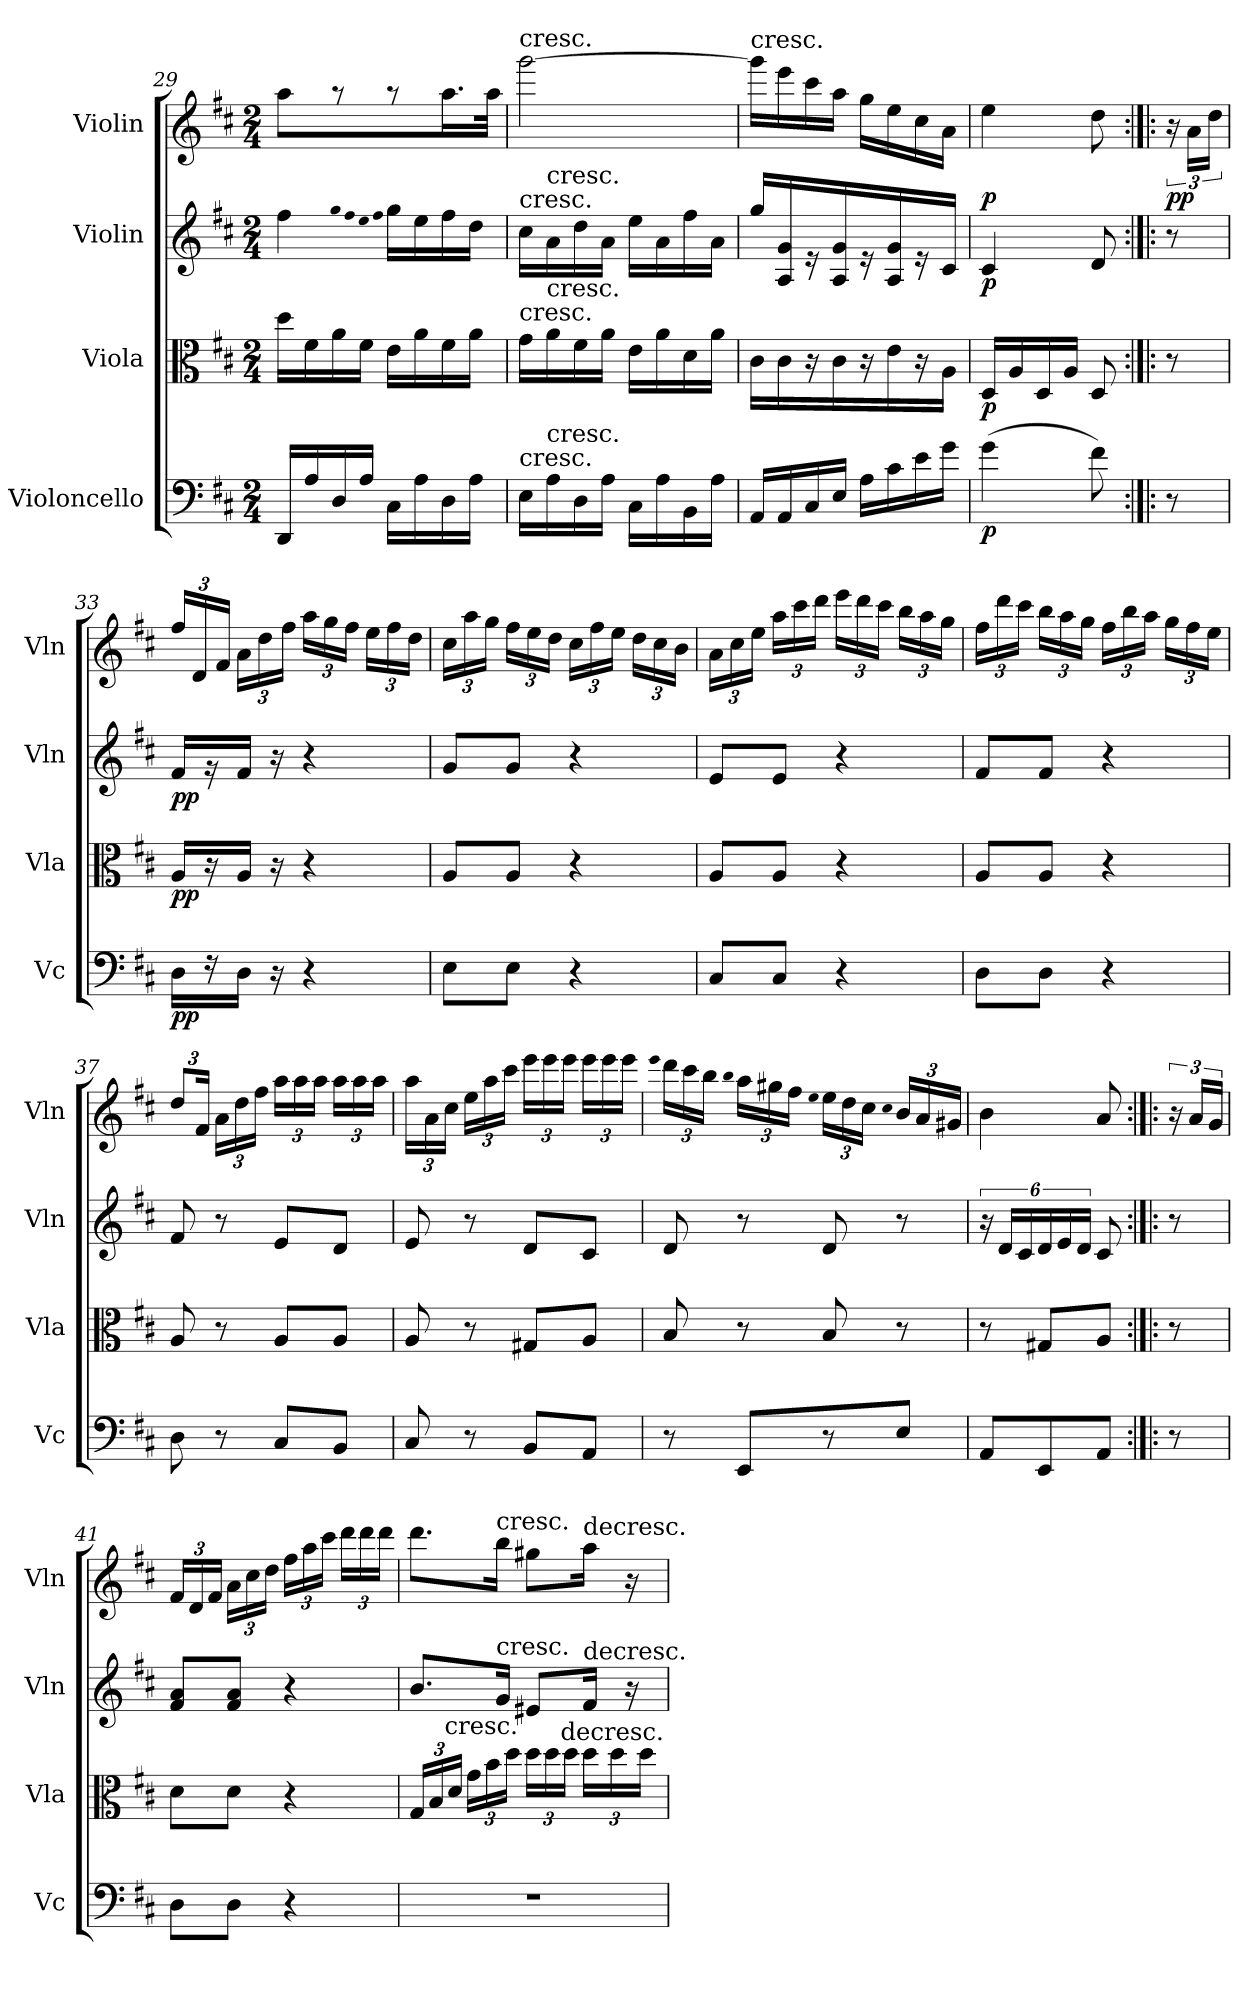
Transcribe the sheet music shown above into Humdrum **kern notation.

**kern	**dynam	**kern	**dynam	**kern	**dynam	**kern	**dynam
*part4	*part4	*part3	*part3	*part2	*part2	*part1	*part1
*staff4	*staff4	*staff3	*staff3	*staff2	*staff2	*staff1	*staff1
*I"Violoncello	*	*I"Viola	*	*I"Violin	*	*I"Violin	*
*I'Vc	*	*I'Vla	*	*I'Vln	*	*I'Vln	*
*clefF4	*	*clefC3	*	*clefG2	*	*clefG2	*
*k[f#c#]	*	*k[f#c#]	*	*k[f#c#]	*	*k[f#c#]	*
*D:	*	*D:	*	*D:	*	*D:	*
*M2/4	*	*M2/4	*	*M2/4	*	*M2/4	*
=29	=29	=29	=29	=29	=29	=29	=29
16DD/LL	.	16dd\LL	.	4ff#\	.	8aa\L	.
16A/	.	16f#\	.	.	.	.	.
16D/	.	16a\	.	.	.	8r	.
16A/JJ	.	16f#\JJ	.	.	.	.	.
.	.	.	.	qgg	.	.	.
.	.	.	.	qff#	.	.	.
.	.	.	.	qee	.	.	.
.	.	.	.	qff#	.	.	.
16C#\LL	.	16e\LL	.	16gg\LL	.	8r	.
16A\	.	16a\	.	16ee\	.	.	.
16D\	.	16f#\	.	16ff#\	.	16.aa\L	.
16A\JJ	.	16a\JJ	.	16dd\JJ	.	.	.
.	.	.	.	.	.	32aa\JJk	.
=30	=30	=30	=30	=30	=30	=30	=30
!	!	!	!	!	!	!LO:TX:t=cresc.	!
!	!	!	!	!LO:TX:t=cresc.	!	!	!
!	!	!LO:TX:t=cresc.	!	!	!	!	!
!LO:TX:t=cresc.	!	!	!	!	!	!	!
16E\LL	.	16g\LL	.	16cc#\LL	.	[2ggg\	.
!	!	!	!	!LO:TX:t=cresc.	!	!	!
!	!	!LO:TX:t=cresc.	!	!	!	!	!
!LO:TX:t=cresc.	!	!	!	!	!	!	!
16A\	.	16a\	.	16a\	.	.	.
16D\	.	16f#\	.	16dd\	.	.	.
16A\JJ	.	16a\JJ	.	16a\JJ	.	.	.
16C#\LL	.	16e\LL	.	16ee\LL	.	.	.
16A\	.	16a\	.	16a\	.	.	.
16BB\	.	16d\	.	16ff#\	.	.	.
16A\JJ	.	16a\JJ	.	16a\JJ	.	.	.
=31	=31	=31	=31	=31	=31	=31	=31
!	!	!	!	!	!	!LO:TX:t=cresc.	!
16AA/LL	.	16c#\LL	.	16gg/LL	.	16ggg\LL]	.
16AA/	.	16c#\	.	16A/ 16g/	.	16eee\	.
16C#/	.	16r	.	16r	.	16ccc#\	.
16E/JJ	.	16c#\	.	16A/ 16g/	.	16aa\JJ	.
16A\LL	.	16r	.	16r	.	16gg\LL	.
16c#\	.	16e\	.	16A/ 16g/	.	16ee\	.
16e\	.	16r	.	16r	.	16cc#\	.
16g\JJ	.	16A\JJ	.	16c#/JJ	.	16a\JJ	.
=32	=32	=32	=32	=32	=32	=32	=32
(4g\	p	16D/LL	p	4c#/	p	4ee\	p
.	.	16A/	.	.	.	.	.
.	.	16D/	.	.	.	.	.
.	.	16A/JJ	.	.	.	.	.
8f#\)	.	8D/	.	8d/	.	8dd\	.
=:|!|:	=:|!|:	=:|!|:	=:|!|:	=:|!|:	=:|!|:	=:|!|:	=:|!|:
8r	.	8r	.	8r	.	24r	pp
.	.	.	.	.	.	24a\LL	.
.	.	.	.	.	.	24dd\JJ	.
=33	=33	=33	=33	=33	=33	=33	=33
16D\LL	pp	16A/LL	pp	16f#/LL	pp	24ff#/LL	.
.	.	.	.	.	.	24d/	.
16r	.	16r	.	16r	.	.	.
.	.	.	.	.	.	24f#/JJ	.
16D\JJ	.	16A/JJ	.	16f#/JJ	.	24a\LL	.
.	.	.	.	.	.	24dd\	.
16r	.	16r	.	16r	.	.	.
.	.	.	.	.	.	24ff#\JJ	.
4r	.	4r	.	4r	.	24aa\LL	.
.	.	.	.	.	.	24gg\	.
.	.	.	.	.	.	24ff#\JJ	.
.	.	.	.	.	.	24ee\LL	.
.	.	.	.	.	.	24ff#\	.
.	.	.	.	.	.	24dd\JJ	.
=34	=34	=34	=34	=34	=34	=34	=34
8E\L	.	8A/L	.	8g/L	.	24cc#\LL	.
.	.	.	.	.	.	24aa\	.
.	.	.	.	.	.	24gg\JJ	.
8E\J	.	8A/J	.	8g/J	.	24ff#\LL	.
.	.	.	.	.	.	24ee\	.
.	.	.	.	.	.	24dd\JJ	.
4r	.	4r	.	4r	.	24cc#\LL	.
.	.	.	.	.	.	24ff#\	.
.	.	.	.	.	.	24ee\JJ	.
.	.	.	.	.	.	24dd\LL	.
.	.	.	.	.	.	24cc#\	.
.	.	.	.	.	.	24b\JJ	.
=35	=35	=35	=35	=35	=35	=35	=35
8C#/L	.	8A/L	.	8e/L	.	24a\LL	.
.	.	.	.	.	.	24cc#\	.
.	.	.	.	.	.	24ee\JJ	.
8C#/J	.	8A/J	.	8e/J	.	24aa\LL	.
.	.	.	.	.	.	24ccc#\	.
.	.	.	.	.	.	24ddd\JJ	.
4r	.	4r	.	4r	.	24eee\LL	.
.	.	.	.	.	.	24ddd\	.
.	.	.	.	.	.	24ccc#\JJ	.
.	.	.	.	.	.	24bb\LL	.
.	.	.	.	.	.	24aa\	.
.	.	.	.	.	.	24gg\JJ	.
=36	=36	=36	=36	=36	=36	=36	=36
8D\L	.	8A/L	.	8f#/L	.	24ff#\LL	.
.	.	.	.	.	.	24ddd\	.
.	.	.	.	.	.	24ccc#\JJ	.
8D\J	.	8A/J	.	8f#/J	.	24bb\LL	.
.	.	.	.	.	.	24aa\	.
.	.	.	.	.	.	24gg\JJ	.
4r	.	4r	.	4r	.	24ff#\LL	.
.	.	.	.	.	.	24bb\	.
.	.	.	.	.	.	24aa\JJ	.
.	.	.	.	.	.	24gg\LL	.
.	.	.	.	.	.	24ff#\	.
.	.	.	.	.	.	24ee\JJ	.
=37	=37	=37	=37	=37	=37	=37	=37
8D\	.	8A/	.	8f#/	.	12dd/L	.
.	.	.	.	.	.	24f#/Jk	.
8r	.	8r	.	8r	.	24a\LL	.
.	.	.	.	.	.	24dd\	.
.	.	.	.	.	.	24ff#\JJ	.
8C#/L	.	8A/L	.	8e/L	.	24aa\LL	.
.	.	.	.	.	.	24aa\	.
.	.	.	.	.	.	24aa\JJ	.
8BB/J	.	8A/J	.	8d/J	.	24aa\LL	.
.	.	.	.	.	.	24aa\	.
.	.	.	.	.	.	24aa\JJ	.
=38	=38	=38	=38	=38	=38	=38	=38
8C#/	.	8A/	.	8e/	.	24aa\LL	.
.	.	.	.	.	.	24a\	.
.	.	.	.	.	.	24cc#\JJ	.
8r	.	8r	.	8r	.	24ee\LL	.
.	.	.	.	.	.	24aa\	.
.	.	.	.	.	.	24ccc#\JJ	.
8BB/L	.	8G#X/L	.	8d/L	.	24eee\LL	.
.	.	.	.	.	.	24eee\	.
.	.	.	.	.	.	24eee\JJ	.
8AA/J	.	8A/J	.	8c#/J	.	24eee\LL	.
.	.	.	.	.	.	24eee\	.
.	.	.	.	.	.	24eee\JJ	.
=39	=39	=39	=39	=39	=39	=39	=39
.	.	.	.	.	.	qeee	.
8r	.	8B/	.	8d/	.	24ddd\LL	.
.	.	.	.	.	.	24ccc#\	.
.	.	.	.	.	.	24bb\JJ	.
.	.	.	.	.	.	qbb	.
8EE/L	.	8r	.	8r	.	24aa\LL	.
.	.	.	.	.	.	24gg#X\	.
.	.	.	.	.	.	24ff#\JJ	.
.	.	.	.	.	.	qee	.
8r	.	8B/	.	8d/	.	24ee\LL	.
.	.	.	.	.	.	24dd\	.
.	.	.	.	.	.	24cc#\JJ	.
.	.	.	.	.	.	qcc#	.
8E/J	.	8r	.	8r	.	24b/LL	.
.	.	.	.	.	.	24a/	.
.	.	.	.	.	.	24g#X/JJ	.
=40	=40	=40	=40	=40	=40	=40	=40
8AA/L	.	8r	.	24r	.	4b\	.
.	.	.	.	24d/LL	.	.	.
.	.	.	.	24c#/	.	.	.
8EE/	.	8G#X/L	.	24d/	.	.	.
.	.	.	.	24e/	.	.	.
.	.	.	.	24d/JJ	.	.	.
8AA/J	.	8A/J	.	8c#/	.	8a/	.
=:|!|:	=:|!|:	=:|!|:	=:|!|:	=:|!|:	=:|!|:	=:|!|:	=:|!|:
8r	.	8r	.	8r	.	24r	.
.	.	.	.	.	.	24a/LL	.
.	.	.	.	.	.	24g/JJ	.
=41	=41	=41	=41	=41	=41	=41	=41
8D\L	.	8d\L	.	8f#/ 8a/L	.	24f#/LL	.
.	.	.	.	.	.	24d/	.
.	.	.	.	.	.	24f#/JJ	.
8D\J	.	8d\J	.	8f#/ 8a/J	.	24a\LL	.
.	.	.	.	.	.	24cc#\	.
.	.	.	.	.	.	24dd\JJ	.
4r	.	4r	.	4r	.	24ff#\LL	.
.	.	.	.	.	.	24aa\	.
.	.	.	.	.	.	24ccc#\JJ	.
.	.	.	.	.	.	24ddd\LL	.
.	.	.	.	.	.	24ddd\	.
.	.	.	.	.	.	24ddd\JJ	.
=42	=42	=42	=42	=42	=42	=42	=42
2r	.	24G/LL	.	8.b/L	.	8.ddd\L	.
.	.	24B/	.	.	.	.	.
!	!	!LO:TX:t=cresc.	!	!	!	!	!
.	.	24d/JJ	.	.	.	.	.
.	.	24g\LL	.	.	.	.	.
.	.	24b\	.	.	.	.	.
!	!	!	!	!	!	!LO:TX:t=cresc.	!
!	!	!	!	!LO:TX:t=cresc.	!	!	!
.	.	.	.	16g/Jk	.	16bb\Jk	.
.	.	24dd\JJ	.	.	.	.	.
.	.	24dd\LL	.	8e#X/L	.	8gg#X\L	.
.	.	24dd\	.	.	.	.	.
!	!	!LO:TX:t=decresc.	!	!	!	!	!
.	.	24dd\JJ	.	.	.	.	.
!	!	!	!	!	!	!LO:TX:t=decresc.	!
!	!	!	!	!LO:TX:t=decresc.	!	!	!
.	.	24dd\LL	.	16f#/Jk	.	16aa\Jk	.
.	.	24dd\	.	.	.	.	.
.	.	.	.	16r	.	16r	.
.	.	24dd\JJ	.	.	.	.	.
=	=	=	=	=	=	=	=
*-	*-	*-	*-	*-	*-	*-	*-
